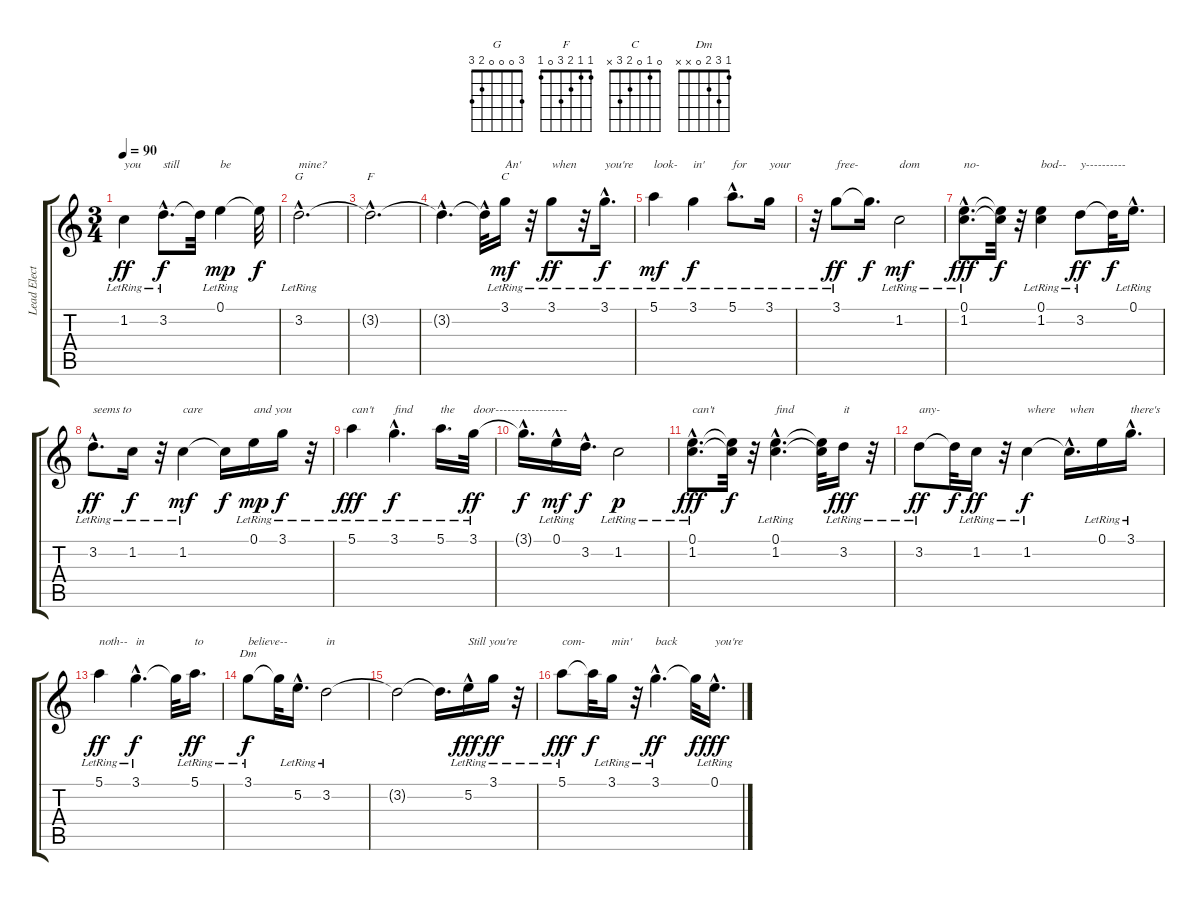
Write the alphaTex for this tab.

\track ("Lead Electric Guitar" "Lead Elect") {instrument electricguitarjazz}
\staff {score tabs}
\tuning (E4 B3 G3 D3 A2 E2) {hide}
\chord ("G" 3 0 0 0 2 3)
\chord ("F" 1 1 2 3 0 1)
\chord ("C" 0 1 0 2 3 x)
\chord ("Dm" 1 3 2 0 x x)
\ts (3 4)
\tempo 90
\clef g2
\ks c
1.2{lr}.4{txt "you" dy ff} 3.2{hac lr}.8{d txt "still" dy f} 3.2{t}.32 0.1{lr}.4{txt "be" dy mp} 0.1{t}.32{dy f} |
3.2{hac lr}.2{d ch "G" txt "mine?"} |
3.2{hac t}.2{d ch "F"} |
3.2{hac t}.4{d} 3.2{hac t}.32 3.1{lr}.16{ch "C" txt "An'" dy mf} r.32 3.1{lr}.8{txt "when" dy ff} r.32 3.1{hac lr}.16{d txt "you're" dy f} |
5.1{lr}.4{txt "look-" dy mf} 3.1{lr}.4{txt "in'" dy f} 5.1{hac lr}.8{d txt "for"} 3.1{lr}.16{txt "your"} |
r.32 3.1{lr}.8{txt "free-" dy ff} 3.1{t}.16{d dy f} 1.2{lr}.2{txt "dom" dy mf} |
(0.1{hac lr} 1.2{hac lr}).8{d txt "no-" dy fff} (0.1{t} 1.2{t}).32{dy f} r.32 (0.1{lr} 1.2{lr}).4{txt "bod--"} 3.2{lr}.8{txt "y----------" dy ff} 3.2{t}.32{dy f} 0.1{hac lr}.16{d} |
3.2{hac lr}.8{d txt "seems to" dy ff} 1.2{lr}.16{dy f} r.32 1.2{lr}.4{txt "care" dy mf} 1.2{t}.16{dy f} 0.1{lr}.16{txt "and you" dy mp} 3.1{lr}.16{dy f} r.32 |
5.1{lr}.4{txt "can't" dy fff} 3.1{hac lr}.4{d txt "find" dy f} 5.1{lr}.16{d txt "the"} 3.1{lr}.32{txt "door------------------" dy ff} |
3.1{hac t}.16{d dy f} 0.1{hac lr}.16{dy mf} 3.2{hac}.16{d dy f} 1.2{lr}.2{dy p} |
(0.1{hac lr} 1.2{hac lr}).8{d txt "can't" dy fff} (0.1{t} 1.2{t}).32{dy f} r.32 (0.1{hac lr} 1.2{hac lr}).4{d txt "find"} (0.1{t} 1.2{t}).32 3.2{lr}.16{txt "it" dy fff} r.32 |
3.2{lr}.8{txt "any-" dy ff} 3.2{t}.32{dy f} 1.2{lr}.16{dy ff} r.32 1.2{lr}.4{txt "where" dy f} 1.2{hac t}.16{d txt "when"} 0.1{lr}.16 3.1{hac lr}.16{d txt "there's"} |
5.1{lr}.4{txt "noth--" dy ff} 3.1{hac lr}.4{d txt "in" dy f} 3.1{t}.32 5.1{lr}.16{d txt "to" dy ff} |
3.1{lr}.8{ch "Dm" txt "believe--" dy f} 3.1{t}.32 5.2{hac lr}.16{d} 3.2{lr}.2{txt "in"} |
3.2{t}.2 3.2{t}.16{d} 5.2{hac lr}.16{txt "Still you're" dy fff} 3.1{lr}.16{dy ff} r.32 |
5.1{lr}.8{txt "com-" dy fff} 5.1{t}.32{dy f} 3.1{lr}.16{txt "min'"} r.32 3.1{hac lr}.4{d txt "back" dy ff} 3.1{t}.32{dy f} 0.1{hac lr}.16{d txt "you're" dy fff}
